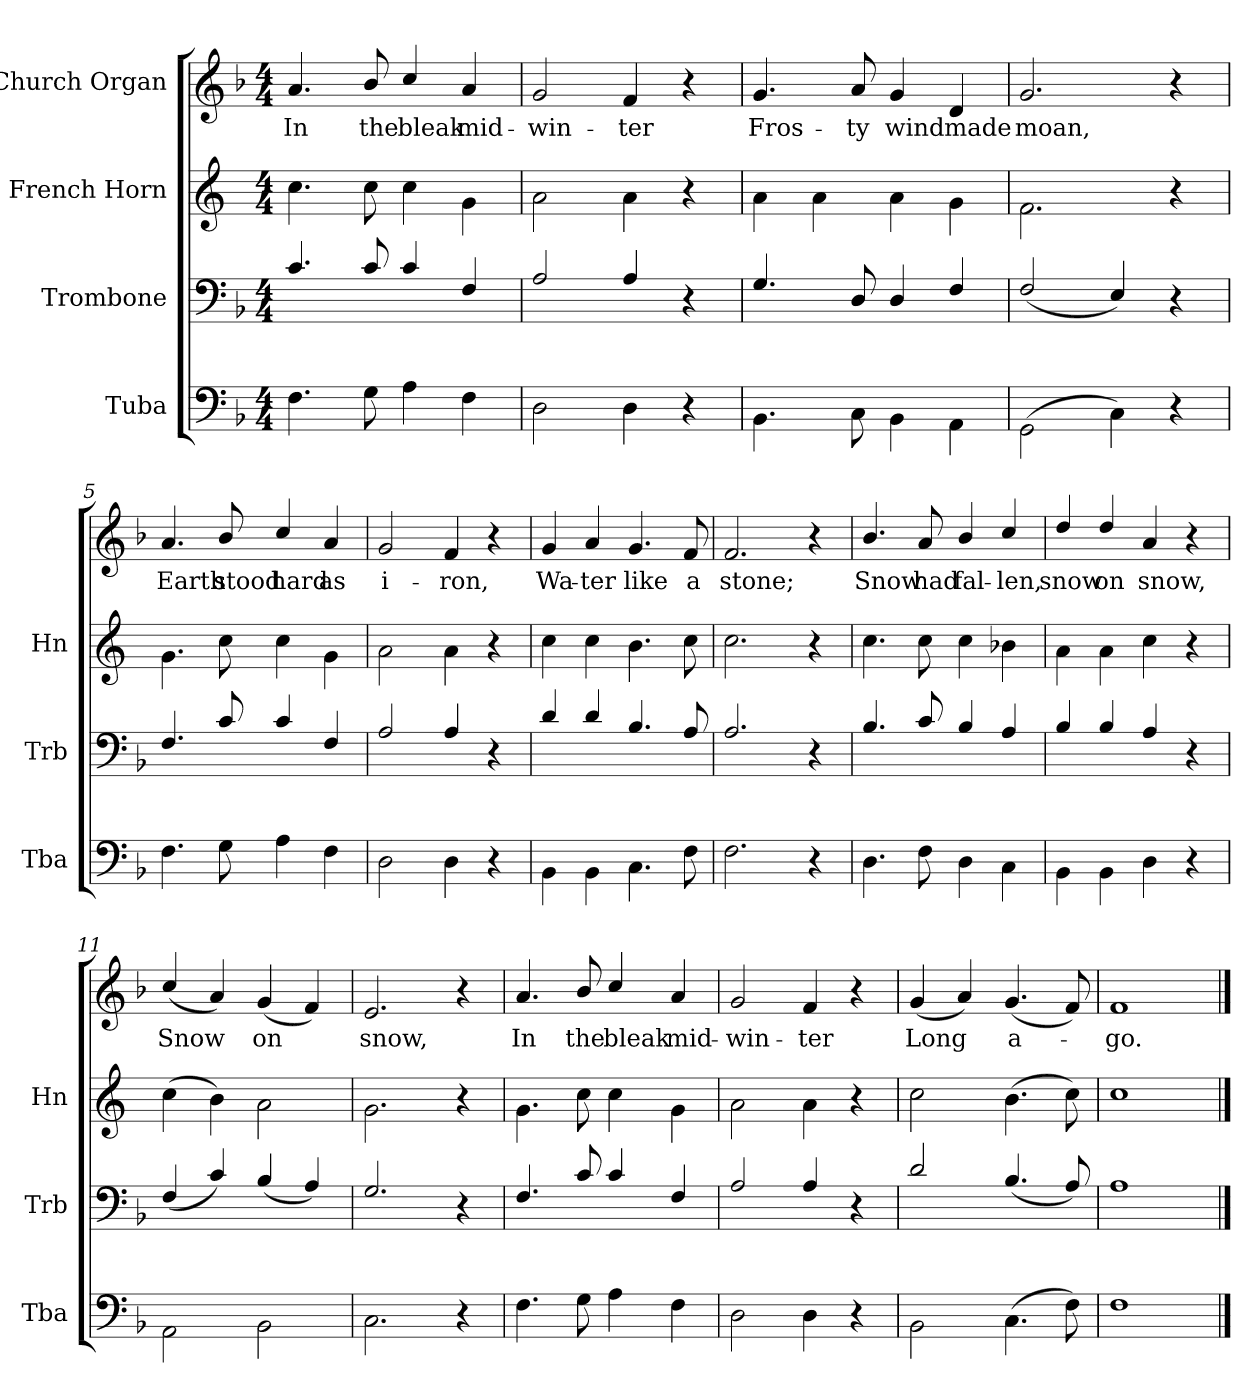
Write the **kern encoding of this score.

**kern	**kern	**kern	**kern	**text
*part4	*part3	*part2	*part1	*part1
*staff4	*staff3	*staff2	*staff1	*staff1
*I"Tuba	*I"Trombone	*I"French Horn	*I"Church Organ	*
*I'Tba	*I'Trb	*I'Hn	*	*
*clefF4	*clefF4	*clefG2	*clefG2	*
*	*	*ITrd4c7	*	*
*k[b-]	*k[b-]	*k[b-]	*k[b-]	*
*M4/4	*M4/4	*M4/4	*M4/4	*
*MM100	*MM100	*MM100	*MM100	*
=1	=1	=1	=1	=1
!	!	!	!	!LO:LY:b
4.F\	4.c/	4.f\	4.a/	In
!	!	!	!	!LO:LY:b
8G\	8c/	8f\	8b-/	the
!	!	!	!	!LO:LY:b
4A\	4c/	4f\	4cc/	bleak
!	!	!	!	!LO:LY:b
4F\	4F/	4c\	4a/	mid-
=2	=2	=2	=2	=2
!	!	!	!	!LO:LY:b
2D\	2A/	2d\	2g/	-win-
!	!	!	!	!LO:LY:b
4D\	4A/	4d\	4f/	-ter
4r	4r	4r	4r	.
=3	=3	=3	=3	=3
!	!	!	!	!LO:LY:b
4.BB-\	4.G/	4d\	4.g/	Fros-
.	.	4d\	.	.
!	!	!	!	!LO:LY:b
8C\	8D/	.	8a/	-ty
!	!	!	!	!LO:LY:b
4BB-\	4D/	4d\	4g/	wind
!	!	!	!	!LO:LY:b
4AA\	4F/	4c\	4d/	made
=4	=4	=4	=4	=4
!	!	!	!	!LO:LY:b
(<2GG\	(>2F/	2.B-\	2.g/	moan,
4C\)	4E/)	.	.	.
4r	4r	4r	4r	.
=5	=5	=5	=5	=5
!	!	!	!	!LO:LY:b
4.F\	4.F/	4.c\	4.a/	Earth
!	!	!	!	!LO:LY:b
8G\	8c/	8f\	8b-/	stood
!	!	!	!	!LO:LY:b
4A\	4c/	4f\	4cc/	hard
!	!	!	!	!LO:LY:b
4F\	4F/	4c\	4a/	as
!!LO:LB:g=z
=6	=6	=6	=6	=6
!	!	!	!	!LO:LY:b
2D\	2A/	2d\	2g/	i-
!	!	!	!	!LO:LY:b
4D\	4A/	4d\	4f/	-ron,
4r	4r	4r	4r	.
=7	=7	=7	=7	=7
!	!	!	!	!LO:LY:b
4BB-\	4d/	4f\	4g/	Wa-
!	!	!	!	!LO:LY:b
4BB-\	4d/	4f\	4a/	-ter
!	!	!	!	!LO:LY:b
4.C\	4.B-/	4.e\	4.g/	like
!	!	!	!	!LO:LY:b
8F\	8A/	8f\	8f/	a
=8	=8	=8	=8	=8
!	!	!	!	!LO:LY:b
2.F\	2.A/	2.f\	2.f/	stone;
4r	4r	4r	4r	.
=9	=9	=9	=9	=9
!	!	!	!	!LO:LY:b
4.D\	4.B-/	4.f\	4.b-/	Snow
!	!	!	!	!LO:LY:b
8F\	8c/	8f\	8a/	had
!	!	!	!	!LO:LY:b
4D\	4B-/	4f\	4b-/	fal-
!	!	!	!	!LO:LY:b
4C\	4A/	4e-X\	4cc/	-len,
=10	=10	=10	=10	=10
!	!	!	!	!LO:LY:b
4BB-\	4B-/	4d\	4dd/	snow
!	!	!	!	!LO:LY:b
4BB-\	4B-/	4d\	4dd/	on
!	!	!	!	!LO:LY:b
4D\	4A/	4f\	4a/	snow,
4r	4r	4r	4r	.
=11	=11	=11	=11	=11
!	!	!	!	!LO:LY:b
2AA\	(>4F/	(<4f\	(>4cc/	Snow
.	4c/)	4e\)	4a/)	.
!	!	!	!	!LO:LY:b
2BB-\	(>4B-/	2d\	(>4g/	on
.	4A/)	.	4f/)	.
=12	=12	=12	=12	=12
!	!	!	!	!LO:LY:b
2.C\	2.G/	2.c\	2.e/	snow,
4r	4r	4r	4r	.
!!LO:PB:g=z
=13	=13	=13	=13	=13
!	!	!	!	!LO:LY:b
4.F\	4.F/	4.c\	4.a/	In
!	!	!	!	!LO:LY:b
8G\	8c/	8f\	8b-/	the
!	!	!	!	!LO:LY:b
4A\	4c/	4f\	4cc/	bleak
!	!	!	!	!LO:LY:b
4F\	4F/	4c\	4a/	mid-
=14	=14	=14	=14	=14
!	!	!	!	!LO:LY:b
2D\	2A/	2d\	2g/	-win-
!	!	!	!	!LO:LY:b
4D\	4A/	4d\	4f/	-ter
4r	4r	4r	4r	.
=15	=15	=15	=15	=15
!	!	!	!	!LO:LY:b
2BB-\	2d/	2f\	(>4g/	Long
.	.	.	4a/)	.
!	!	!	!	!LO:LY:b
(<4.C\	(>4.B-/	(<4.e\	(>4.g/	a-
8F\)	8A/)	8f\)	8f/)	.
=16	=16	=16	=16	=16
!	!	!	!	!LO:LY:b
1F	1A	1f	1f	-go.
==	==	==	==	==
*-	*-	*-	*-	*-
